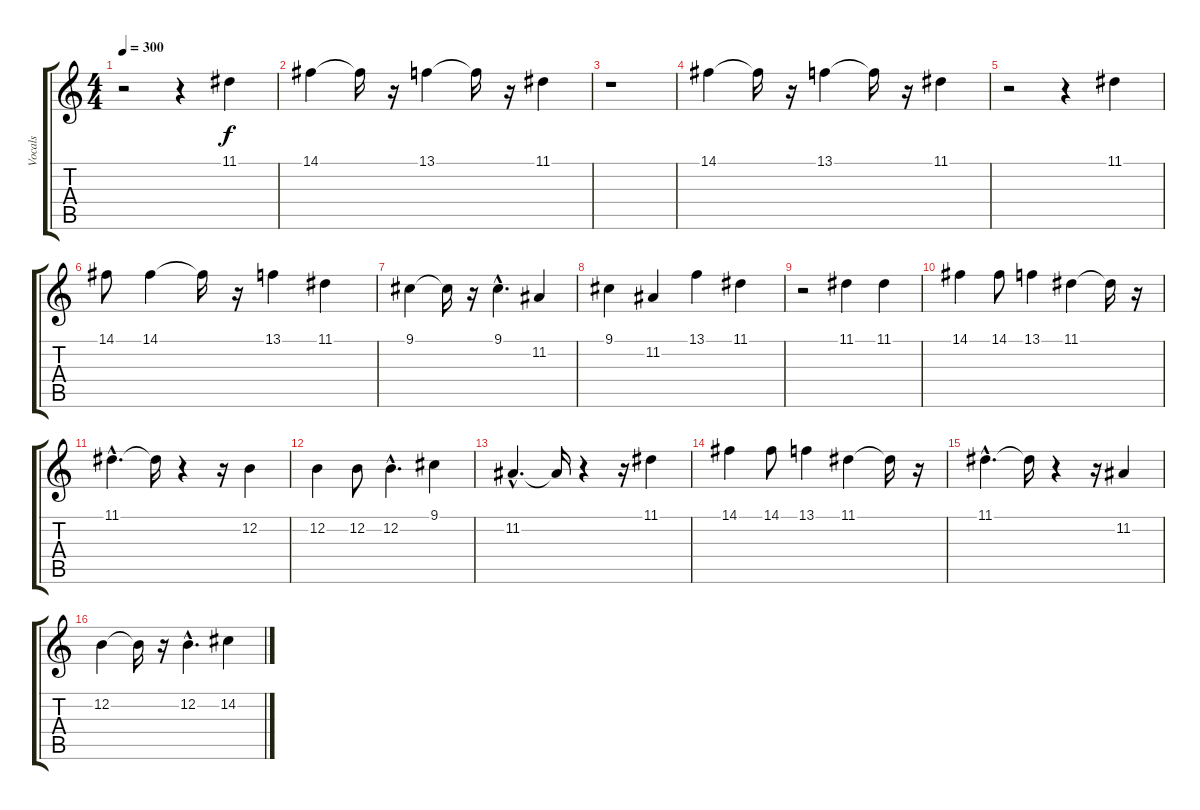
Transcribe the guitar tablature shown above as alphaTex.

\track ("Vocals" "Vocals") {instrument lead6voice}
\staff {score tabs}
\tuning (E4 B3 G3 D3 A2 E2) {hide}
\ts (4 4)
\tempo 300
\clef g2
\ks c
r.2{dy f} r.4 11.1.4 |
14.1.4 14.1{t}.16 r.16 13.1.4 13.1{t}.16 r.16 11.1.4 |
r.1 |
14.1.4 14.1{t}.16 r.16 13.1.4 13.1{t}.16 r.16 11.1.4 |
r.2 r.4 11.1.4 |
14.1.8 14.1.4 14.1{t}.16 r.16 13.1.4 11.1.4 |
9.1.4 9.1{t}.16 r.16 9.1{hac}.4{d} 11.2.4 |
9.1.4 11.2.4 13.1.4 11.1.4 |
r.2 11.1.4 11.1.4 |
14.1.4 14.1.8 13.1.4 11.1.4 11.1{t}.16 r.16 |
11.1{hac}.4{d} 11.1{t}.16 r.4 r.16 12.2.4 |
12.2.4 12.2.8 12.2{hac}.4{d} 9.1.4 |
11.2{hac}.4{d} 11.2{t}.16 r.4 r.16 11.1.4 |
14.1.4 14.1.8 13.1.4 11.1.4 11.1{t}.16 r.16 |
11.1{hac}.4{d} 11.1{t}.16 r.4 r.16 11.2.4 |
12.2.4 12.2{t}.16 r.16 12.2{hac}.4{d} 14.2.4
